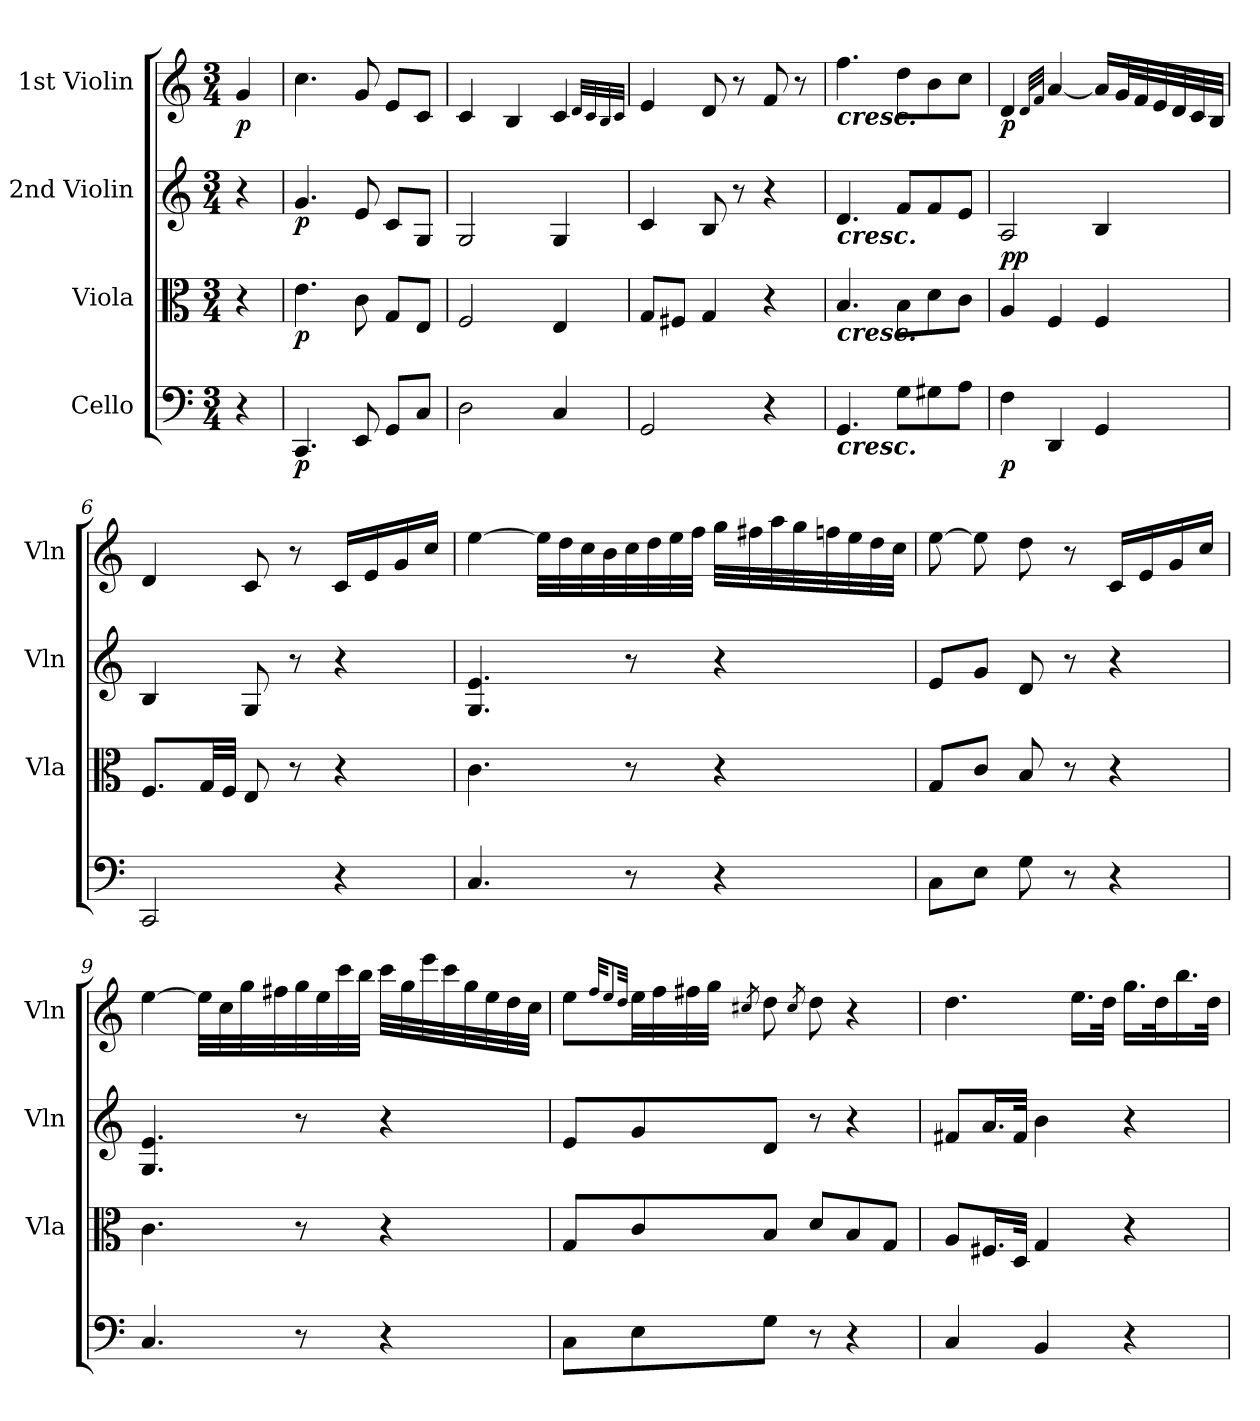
**kern	**dynam	**kern	**dynam	**kern	**dynam	**kern	**dynam
*part4	*part4	*part3	*part3	*part2	*part2	*part1	*part1
*staff4	*staff4	*staff3	*staff3	*staff2	*staff2	*staff1	*staff1
*I"Cello	*	*I"Viola	*	*I"2nd Violin	*	*I"1st Violin	*
*	*	*I'Vla	*	*I'Vln	*	*I'Vln	*
*clefF4	*	*clefC3	*	*clefG2	*	*clefG2	*
*k[]	*	*k[]	*	*k[]	*	*k[]	*
*M3/4	*	*M3/4	*	*M3/4	*	*M3/4	*
=	=	=	=	=	=	=	=
!	!	!	!	!	!	!	!LO:DY:b
4r	.	4r	.	4r	.	4g/	p
=1	=1	=1	=1	=1	=1	=1	=1
!	!LO:DY:b	!	!LO:DY:b	!	!LO:DY:b	!	!
4.CC/	p	4.e\	p	4.g/	p	4.cc\	.
8EE/	.	8c\	.	8e/	.	8g/	.
8GG/L	.	8G/L	.	8c/L	.	8e/L	.
8C/J	.	8E/J	.	8G/J	.	8c/J	.
=2	=2	=2	=2	=2	=2	=2	=2
2D\	.	2F/	.	2G/	.	4c/	.
.	.	.	.	.	.	4B/	.
4C/	.	4E/	.	4G/	.	4c/	.
.	.	.	.	.	.	32qd/LLL	.
.	.	.	.	.	.	32qc/	.
.	.	.	.	.	.	32qB/	.
.	.	.	.	.	.	32qc/JJJ	.
=3	=3	=3	=3	=3	=3	=3	=3
2GG/	.	8G/L	.	4c/	.	4e/	.
.	.	8F#X/J	.	.	.	.	.
.	.	4G/	.	8B/	.	8d/	.
.	.	.	.	8r	.	8r	.
4r	.	4r	.	4r	.	8f/	.
.	.	.	.	.	.	8r	.
!!LO:LB:g=z
=4	=4	=4	=4	=4	=4	=4	=4
!	!	!	!	!	!	!LO:TX:b:Bi:t=cresc.	!
!	!	!	!	!LO:TX:b:Bi:t=cresc.	!	!	!
!	!	!LO:TX:b:Bi:t=cresc.	!	!	!	!	!
!LO:TX:b:Bi:t=cresc.	!	!	!	!	!	!	!
4.GG/	.	4.B/	.	4.d/	.	4.ff\	.
8G\L	.	8B\L	.	8f/L	.	8dd\L	.
8G#X\	.	8d\	.	8f/	.	8b\	.
8A\J	.	8c\J	.	8e/J	.	8cc\J	.
!!LO:PB:g=z
=5	=5	=5	=5	=5	=5	=5	=5
!	!LO:DY:b	!	!LO:DY:b	!	!	!	!
!	!	!	!LO:DY:n=1:a	!	!	!	!LO:DY:b
4F\	p	4A/	p p	2A/	.	4d/	p
.	.	.	.	.	.	32qd/LLL	.
.	.	.	.	.	.	32qf/JJJ	.
4DD/	.	4F/	.	.	.	[4a/	.
4GG/	.	4F/	.	4B/	.	16a/LL]	.
.	.	.	.	.	.	32g/L	.
.	.	.	.	.	.	32f/	.
.	.	.	.	.	.	32e/	.
.	.	.	.	.	.	32d/	.
.	.	.	.	.	.	32c/	.
.	.	.	.	.	.	32B/JJJ	.
=6	=6	=6	=6	=6	=6	=6	=6
2CC/	.	8.F/L	.	4B/	.	4d/	.
.	.	32G/LL	.	.	.	.	.
.	.	32F/JJJ	.	.	.	.	.
.	.	8E/	.	8G/	.	8c/	.
.	.	8r	.	8r	.	8r	.
4r	.	4r	.	4r	.	16c/LL	.
.	.	.	.	.	.	16e/	.
.	.	.	.	.	.	16g/	.
.	.	.	.	.	.	16cc/JJ	.
=7	=7	=7	=7	=7	=7	=7	=7
4.C/	.	4.c\	.	4.G/ 4.e/	.	[4ee\	.
.	.	.	.	.	.	32ee\LLL]	.
.	.	.	.	.	.	32dd\	.
.	.	.	.	.	.	32cc\	.
.	.	.	.	.	.	32b\	.
8r	.	8r	.	8r	.	32cc\	.
.	.	.	.	.	.	32dd\	.
.	.	.	.	.	.	32ee\	.
.	.	.	.	.	.	32ff\JJJ	.
4r	.	4r	.	4r	.	32gg\LLL	.
.	.	.	.	.	.	32ff#X\	.
.	.	.	.	.	.	32aa\	.
.	.	.	.	.	.	32gg\	.
.	.	.	.	.	.	32ffn\	.
.	.	.	.	.	.	32ee\	.
.	.	.	.	.	.	32dd\	.
.	.	.	.	.	.	32cc\JJJ	.
!!LO:LB:g=z
=8	=8	=8	=8	=8	=8	=8	=8
8C\L	.	8G/L	.	8e/L	.	[8ee\	.
8E\J	.	8c/J	.	8g/J	.	8ee\]	.
8G\	.	8B/	.	8d/	.	8dd\	.
8r	.	8r	.	8r	.	8r	.
4r	.	4r	.	4r	.	16c/LL	.
.	.	.	.	.	.	16e/	.
.	.	.	.	.	.	16g/	.
.	.	.	.	.	.	16cc/JJ	.
!!LO:PB:g=z
=9	=9	=9	=9	=9	=9	=9	=9
4.C/	.	4.c\	.	4.G/ 4.e/	.	[4ee\	.
.	.	.	.	.	.	32ee\LLL]	.
.	.	.	.	.	.	32cc\	.
.	.	.	.	.	.	32gg\	.
.	.	.	.	.	.	32ff#X\	.
8r	.	8r	.	8r	.	32gg\	.
.	.	.	.	.	.	32ee\	.
.	.	.	.	.	.	32ccc\	.
.	.	.	.	.	.	32bb\JJJ	.
4r	.	4r	.	4r	.	32ccc\LLL	.
.	.	.	.	.	.	32gg\	.
.	.	.	.	.	.	32eee\	.
.	.	.	.	.	.	32ccc\	.
.	.	.	.	.	.	32gg\	.
.	.	.	.	.	.	32ee\	.
.	.	.	.	.	.	32dd\	.
.	.	.	.	.	.	32cc\JJJ	.
=10	=10	=10	=10	=10	=10	=10	=10
8C\L	.	8G/L	.	8e/L	.	8ee\L	.
.	.	.	.	.	.	32qff/KKL	.
.	.	.	.	.	.	8qee/	.
.	.	.	.	.	.	32qdd/Jkk	.
8E\	.	8c/	.	8g/	.	32ee\LL	.
.	.	.	.	.	.	32ff\	.
.	.	.	.	.	.	32ff#X\	.
.	.	.	.	.	.	32gg\JJJ	.
.	.	.	.	.	.	8qcc#X/	.
8G\J	.	8B/J	.	8d/J	.	8dd\	.
.	.	.	.	.	.	8qcc#/	.
8r	.	8d/L	.	8r	.	8dd\	.
4r	.	8B/	.	4r	.	4r	.
.	.	8G/J	.	.	.	.	.
!!LO:LB:g=z
=11	=11	=11	=11	=11	=11	=11	=11
4C/	.	8A/L	.	8f#X/L	.	4.dd\	.
.	.	16.F#X/L	.	16.a/L	.	.	.
.	.	32D/JJk	.	32f#/JJk	.	.	.
4BB/	.	4G/	.	4b\	.	.	.
.	.	.	.	.	.	16.ee\LL	.
.	.	.	.	.	.	32dd\JJk	.
4r	.	4r	.	4r	.	16.gg\LL	.
.	.	.	.	.	.	32dd\K	.
.	.	.	.	.	.	16.bb\	.
.	.	.	.	.	.	32dd\JJk	.
=	=	=	=	=	=	=	=
*-	*-	*-	*-	*-	*-	*-	*-
